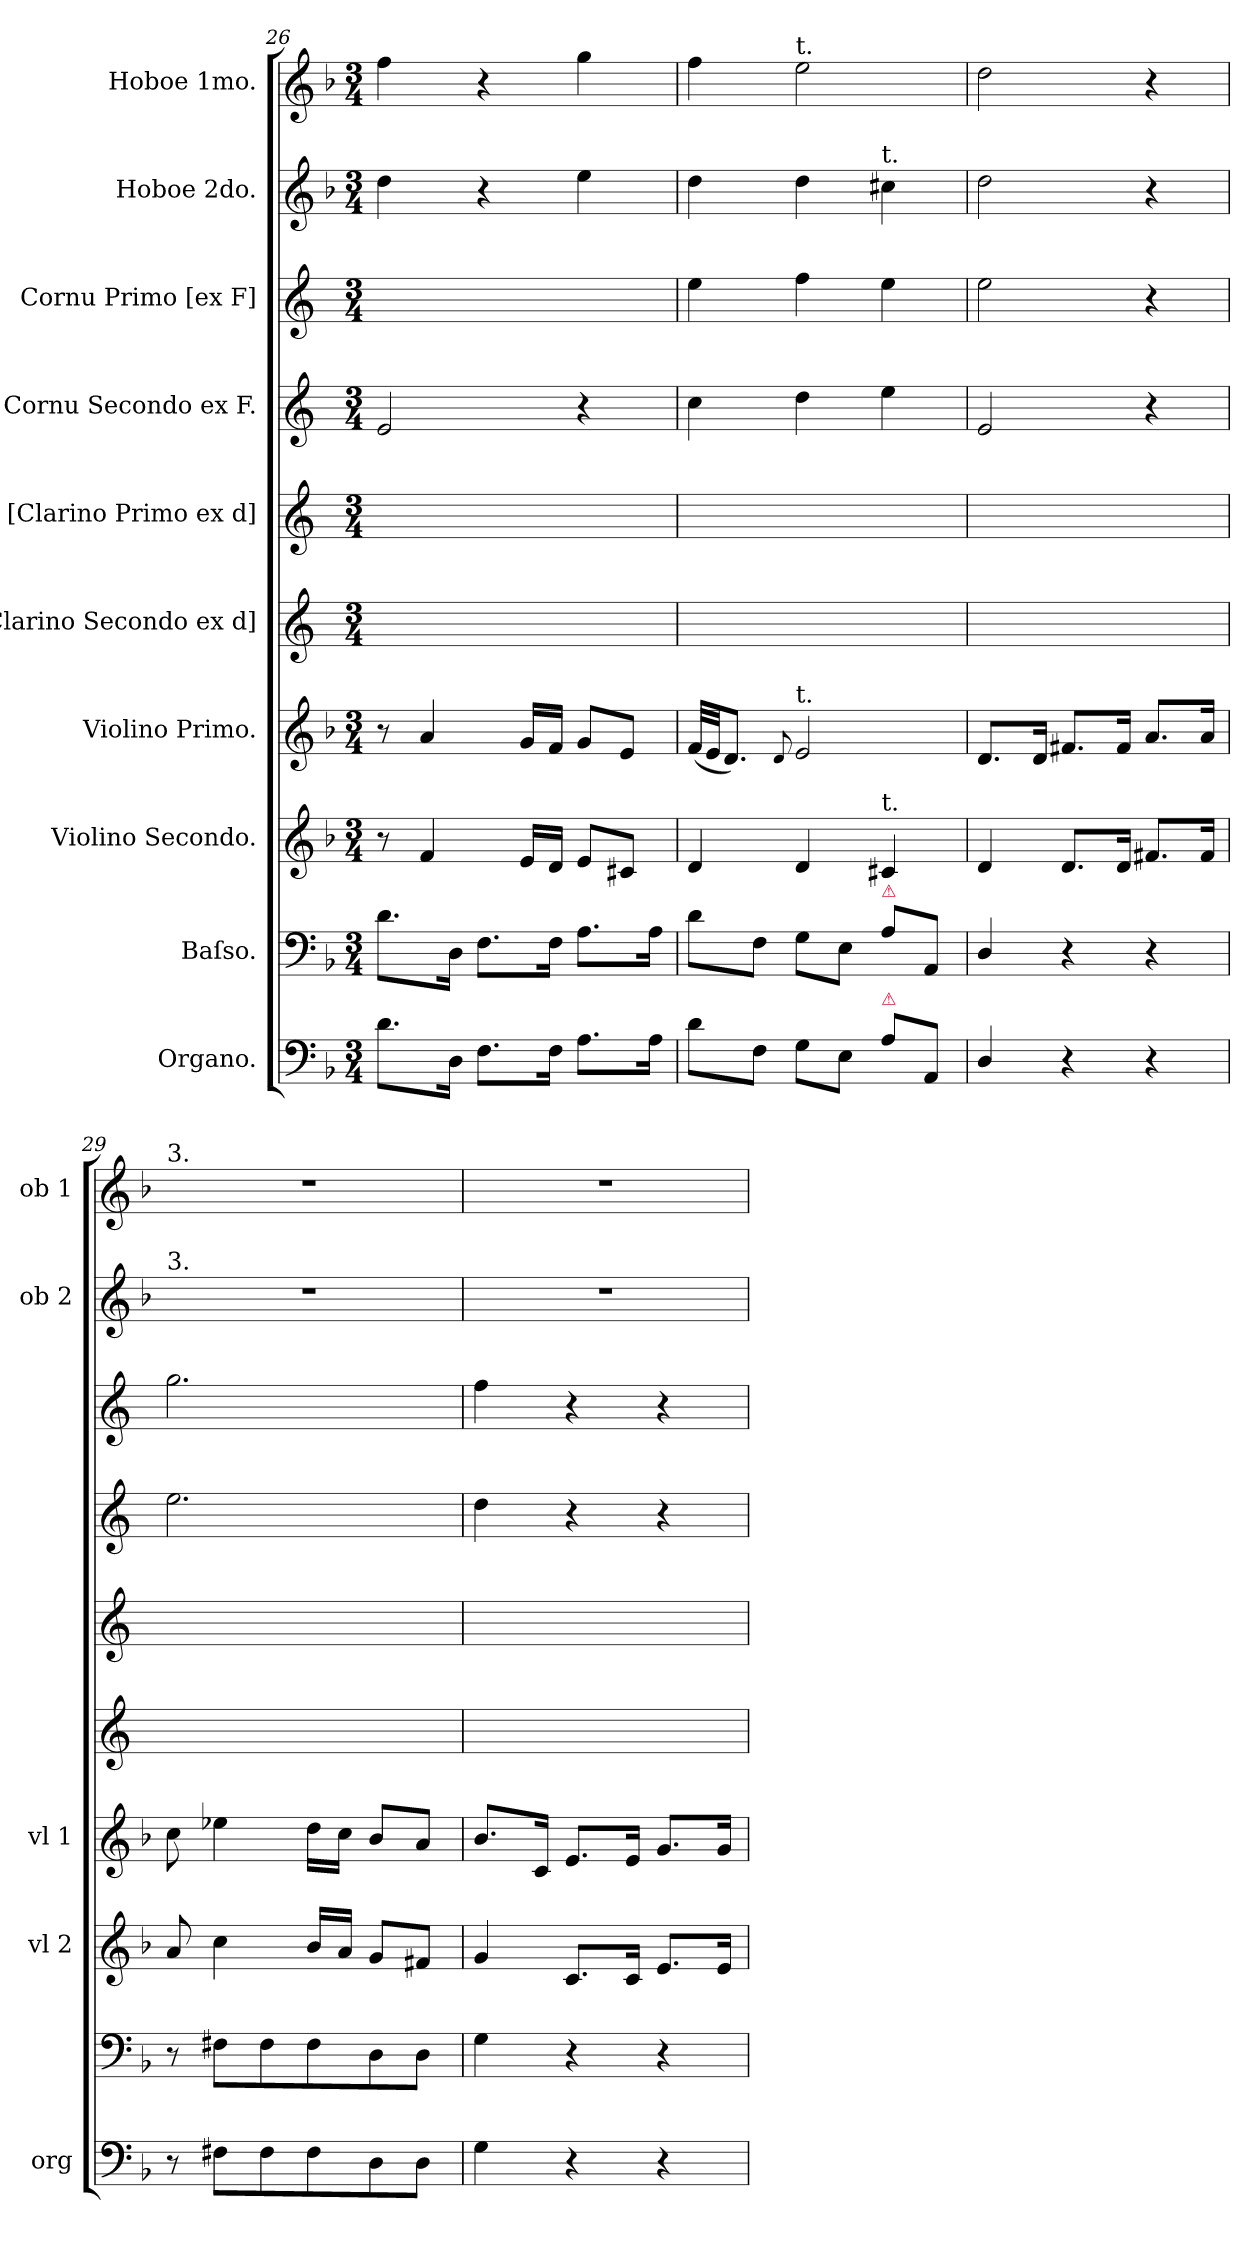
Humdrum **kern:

**kern	**kern	**kern	**kern	**kern	**kern	**kern	**kern	**kern	**kern
*part10	*part9	*part8	*part7	*part6	*part5	*part4	*part3	*part2	*part1
*staff10	*staff9	*staff8	*staff7	*staff6	*staff5	*staff4	*staff3	*staff2	*staff1
*I"Organo.	*I"Baſso.	*I"Violino Secondo.	*I"Violino Primo.	*I"[Clarino Secondo ex d]	*I"[Clarino Primo ex d]	*I"Cornu Secondo ex F.	*I"Cornu Primo [ex F]	*I"Hoboe 2do.	*I"Hoboe 1mo.
*I'org	*	*I'vl 2	*I'vl 1	*	*	*	*	*I'ob 2	*I'ob 1
*clefF4	*clefF4	*clefG2	*clefG2	*clefG2	*clefG2	*clefG2	*clefG2	*clefG2	*clefG2
*	*	*	*	*ITrd-1c-2	*ITrd-1c-2	*ITrd4c7	*ITrd4c7	*	*
*k[b-]	*k[b-]	*k[b-]	*k[b-]	*k[f#c#]	*k[f#c#]	*k[b-]	*k[b-]	*k[b-]	*k[b-]
*F:	*F:	*F:	*F:	*	*	*F:	*F:	*F:	*F:
*M3/4	*M3/4	*M3/4	*M3/4	*M3/4	*M3/4	*M3/4	*M3/4	*M3/4	*M3/4
=26	=26	=26	=26	=26	=26	=26	=26	=26	=26
8.d\L	8.d\L	8r	8r	2.ryy	2.ryy	2A/	2.ryy	4dd\	4ff\
.	.	4f/	4a/	.	.	.	.	.	.
16D\Jk	16D\Jk	.	.	.	.	.	.	.	.
8.F\L	8.F\L	.	.	.	.	.	.	4r	4r
.	.	16e/LL	16g/LL	.	.	.	.	.	.
16F\Jk	16F\Jk	16d/JJ	16f/JJ	.	.	.	.	.	.
8.A\L	8.A\L	8e/L	8g/L	.	.	4r	.	4ee\	4gg\
.	.	8c#X/J	8e/J	.	.	.	.	.	.
16A\Jk	16A\Jk	.	.	.	.	.	.	.	.
=27	=27	=27	=27	=27	=27	=27	=27	=27	=27
8d\L	8d\L	4d/	(32f/LLL	2.ryy	2.ryy	4f\	4a\	4dd\	4ff\
.	.	.	32e/JJ	.	.	.	.	.	.
.	.	.	8.d/J)	.	.	.	.	.	.
8F\J	8F\J	.	.	.	.	.	.	.	.
.	.	.	8qqd/	.	.	.	.	.	.
!	!	!	!	!	!	!	!	!	!LO:TX:a:t=t.
!	!	!	!LO:TX:a:t=t.	!	!	!	!	!	!
8G\L	8G\L	4d/	2e/	.	.	4g\	4b-\	4dd\	2ee\
8E\J	8E\J	.	.	.	.	.	.	.	.
!	!	!	!	!	!	!	!	!LO:TX:a:t=t.	!
!	!	!LO:TX:a:t=t.	!	!	!	!	!	!	!
!	!LO:TX:a:color=crimson:t=⚠	!	!	!	!	!	!	!	!
!LO:TX:a:color=crimson:t=⚠	!	!	!	!	!	!	!	!	!
8A\L	8A\L	4c#X/	.	.	.	4a\	4a\	4cc#X\	.
8AA/J	8AA/J	.	.	.	.	.	.	.	.
=28	=28	=28	=28	=28	=28	=28	=28	=28	=28
4D/	4D/	4d/	8.d/L	2.ryy	2.ryy	2A/	2a\	2dd\	2dd\
.	.	.	16d/Jk	.	.	.	.	.	.
4r	4r	8.d/L	8.f#X/L	.	.	.	.	.	.
.	.	16d/Jk	16f#/Jk	.	.	.	.	.	.
4r	4r	8.f#X/L	8.a/L	.	.	4r	4r	4r	4r
.	.	16f#/Jk	16a/Jk	.	.	.	.	.	.
=29	=29	=29	=29	=29	=29	=29	=29	=29	=29
!	!	!	!	!	!	!	!	!	!LO:TX:a:t=3.
!	!	!	!	!	!	!	!	!LO:TX:a:t=3.	!
8r	8r	8a/	8cc\	2.ryy	2.ryy	2.a\	2.cc\	2.r	2.r
8F#X\L	8F#X\L	4cc\	4ee-X\	.	.	.	.	.	.
8F#\	8F#\	.	.	.	.	.	.	.	.
8F#\	8F#\	16b-/LL	16dd\LL	.	.	.	.	.	.
.	.	16a/JJ	16cc\JJ	.	.	.	.	.	.
8D\	8D\	8g/L	8b-/L	.	.	.	.	.	.
8D\J	8D\J	8f#X/J	8a/J	.	.	.	.	.	.
=30	=30	=30	=30	=30	=30	=30	=30	=30	=30
4G\	4G\	4g/	8.b-/L	2.ryy	2.ryy	4g\	4b-\	2.r	2.r
.	.	.	16c/Jk	.	.	.	.	.	.
4r	4r	8.c/L	8.e/L	.	.	4r	4r	.	.
.	.	16c/Jk	16e/Jk	.	.	.	.	.	.
4r	4r	8.e/L	8.g/L	.	.	4r	4r	.	.
.	.	16e/Jk	16g/Jk	.	.	.	.	.	.
=	=	=	=	=	=	=	=	=	=
*-	*-	*-	*-	*-	*-	*-	*-	*-	*-
